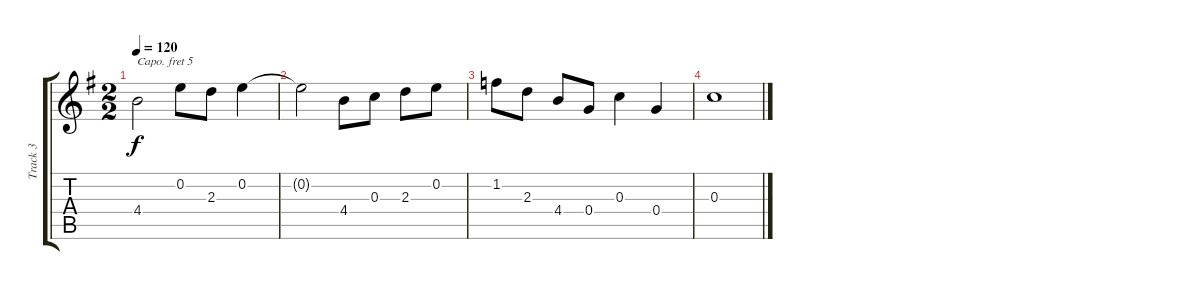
\track ("Track 3" "Track 3") {instrument acousticguitarnylon}
\staff {score tabs}
\capo 5
\tuning (E4 B3 G3 D3 A2 E2) {hide}
\ts (2 2)
\tempo 120
\clef g2
\ks eminor
4.4{t}.2{dy f} 0.2.8 2.3.8 0.2.4 |
0.2{t}.2 4.4.8 0.3.8 2.3.8 0.2.8 |
1.2.8 2.3.8 4.4.8 0.4.8 0.3.4 0.4.4 |
0.3.1
